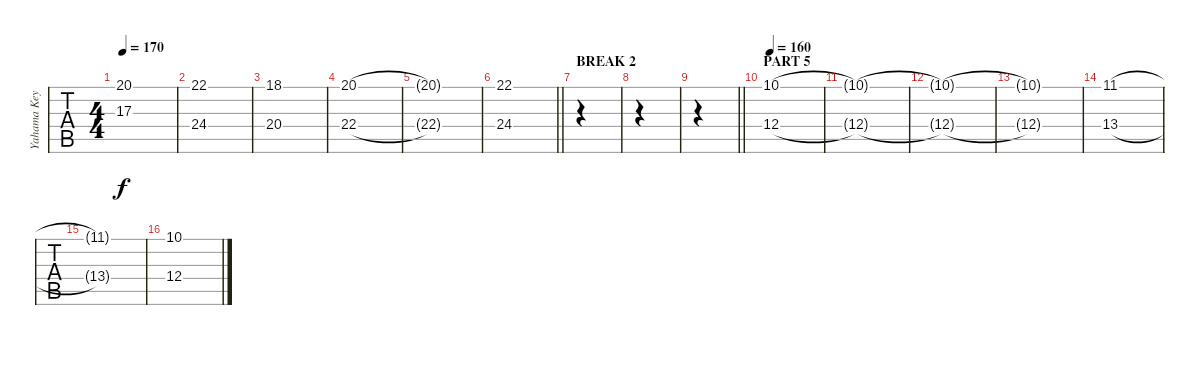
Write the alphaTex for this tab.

\track ("Yahama Keys - Strings (047)" "Yahama Key") {instrument stringensemble1}
\staff {tabs}
\tuning (D4 A3 F3 C3 G2 C2) {hide}
\ts (4 4)
\tempo 170
\clef g2
\ks c
(20.1{t} 17.3{t}).1{dy f} |
(22.1 24.4).1 |
(18.1 20.4).1 |
(20.1 22.4).1 |
(20.1{t} 22.4{t}).1 |
\barLineRight lightlight
(22.1 24.4).1 |
\section ("" "BREAK 2")
|
|
\barLineRight lightlight
|
\section ("" "PART 5")
\tempo 160
(10.1 12.4).1 |
(10.1{t} 12.4{t}).1 |
(10.1{t} 12.4{t}).1 |
(10.1{t} 12.4{t}).1 |
(11.1 13.4).1 |
(11.1{t} 13.4{t}).1 |
(10.1 12.4).1
